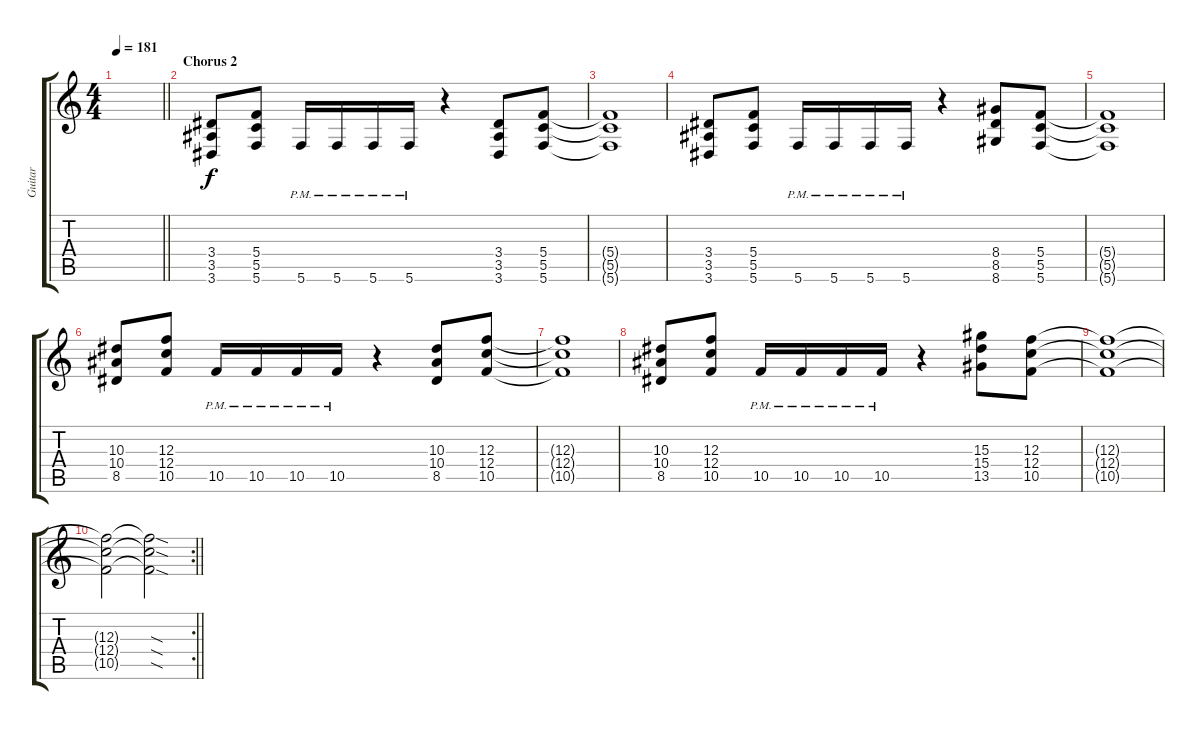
\track ("Guitar" "Guitar") {instrument distortionguitar}
\staff {score tabs}
\tuning (D4 A3 F3 C3 G2 C2) {hide}
\ts (4 4)
\tempo 181
\clef g2
\barLineRight lightlight
\ks c
|
\section ("" "Chorus 2")
(3.4 3.5 3.6).8 (5.4 5.5 5.6).8 5.6{pm}.16 5.6{pm}.16 5.6{pm}.16 5.6{pm}.16 r.4 (3.4 3.5 3.6).8 (5.4 5.5 5.6).8 |
(5.4{t} 5.5{t} 5.6{t}).1 |
(3.4 3.5 3.6).8 (5.4 5.5 5.6).8 5.6{pm}.16 5.6{pm}.16 5.6{pm}.16 5.6{pm}.16 r.4 (8.4 8.5 8.6).8 (5.4 5.5 5.6).8 |
(5.4{t} 5.5{t} 5.6{t}).1 |
(10.3 10.4 8.5).8 (12.3 12.4 10.5).8 10.5{pm}.16 10.5{pm}.16 10.5{pm}.16 10.5{pm}.16 r.4 (10.3 10.4 8.5).8 (12.3 12.4 10.5).8 |
(12.3{t} 12.4{t} 10.5{t}).1 |
(10.3 10.4 8.5).8 (12.3 12.4 10.5).8 10.5{pm}.16 10.5{pm}.16 10.5{pm}.16 10.5{pm}.16 r.4 (15.3 15.4 13.5).8 (12.3 12.4 10.5).8 |
(12.3{t} 12.4{t} 10.5{t}).1 |
\rc 2
\barLineRight lightlight
(12.3{t} 12.4{t} 10.5{t}).2 (12.3{sod t} 12.4{sod t} 10.5{sod t}).2
